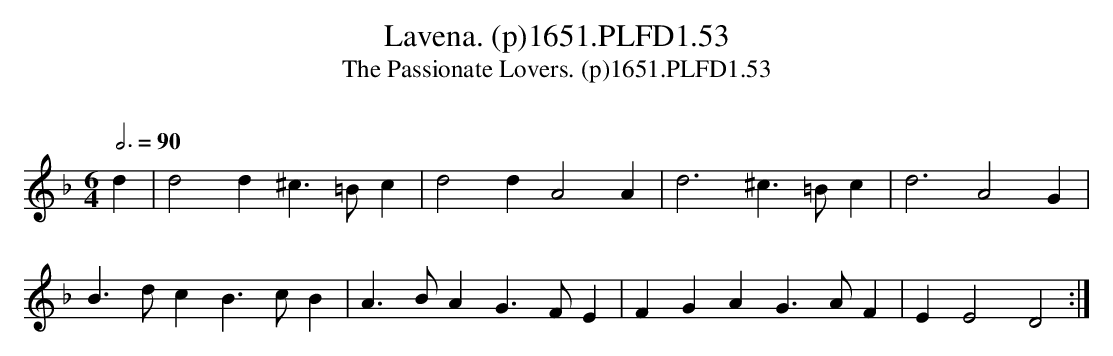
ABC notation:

X:1
T:Lavena. (p)1651.PLFD1.53
T:Passionate Lovers. (p)1651.PLFD1.53, The
M:6/4
L:1/4
Q:3/4=90
O:
K:Dm
d|d2 d ^c>=Bc|d2 d A2 A|d3 ^c>=Bc|d3 A2 G|
B>dc B>cB|A>BA G>FE|FGA G>AF|EE2 D2:|
